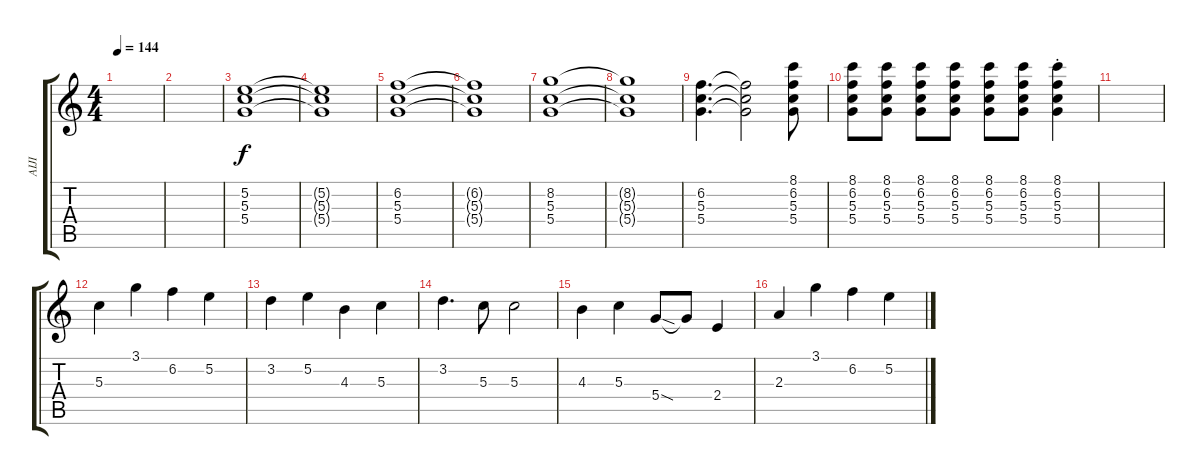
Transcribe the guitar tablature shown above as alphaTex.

\track ("AIJI" "AIJI") {instrument distortionguitar}
\staff {score tabs}
\tuning (E4 B3 G3 D3 A2 E2) {hide}
\ts (4 4)
\tempo 144
\clef g2
\ks c
|
|
(5.2 5.3 5.4).1 |
(5.2{t} 5.3{t} 5.4{t}).1 |
(6.2 5.3 5.4).1 |
(6.2{t} 5.3{t} 5.4{t}).1 |
(8.2 5.3 5.4).1 |
(8.2{t} 5.3{t} 5.4{t}).1 |
(6.2 5.3 5.4).4{d} (6.2{t} 5.3{t} 5.4{t}).2 (8.1 6.2 5.3 5.4).8 |
(8.1 6.2 5.3 5.4).8 (8.1 6.2 5.3 5.4).8 (8.1 6.2 5.3 5.4).8 (8.1 6.2 5.3 5.4).8 (8.1 6.2 5.3 5.4).8 (8.1 6.2 5.3 5.4).8 (8.1{st} 6.2{st} 5.3{st} 5.4{st}).4 |
|
5.3.4{volume 16} 3.1.4 6.2.4 5.2.4 |
3.2.4 5.2.4 4.3.4 5.3.4 |
3.2.4{d} 5.3.8 5.3.2 |
4.3.4 5.3.4 5.4{sod}.8 5.4{t}.8 2.4.4 |
2.3.4 3.1.4 6.2.4 5.2.4
